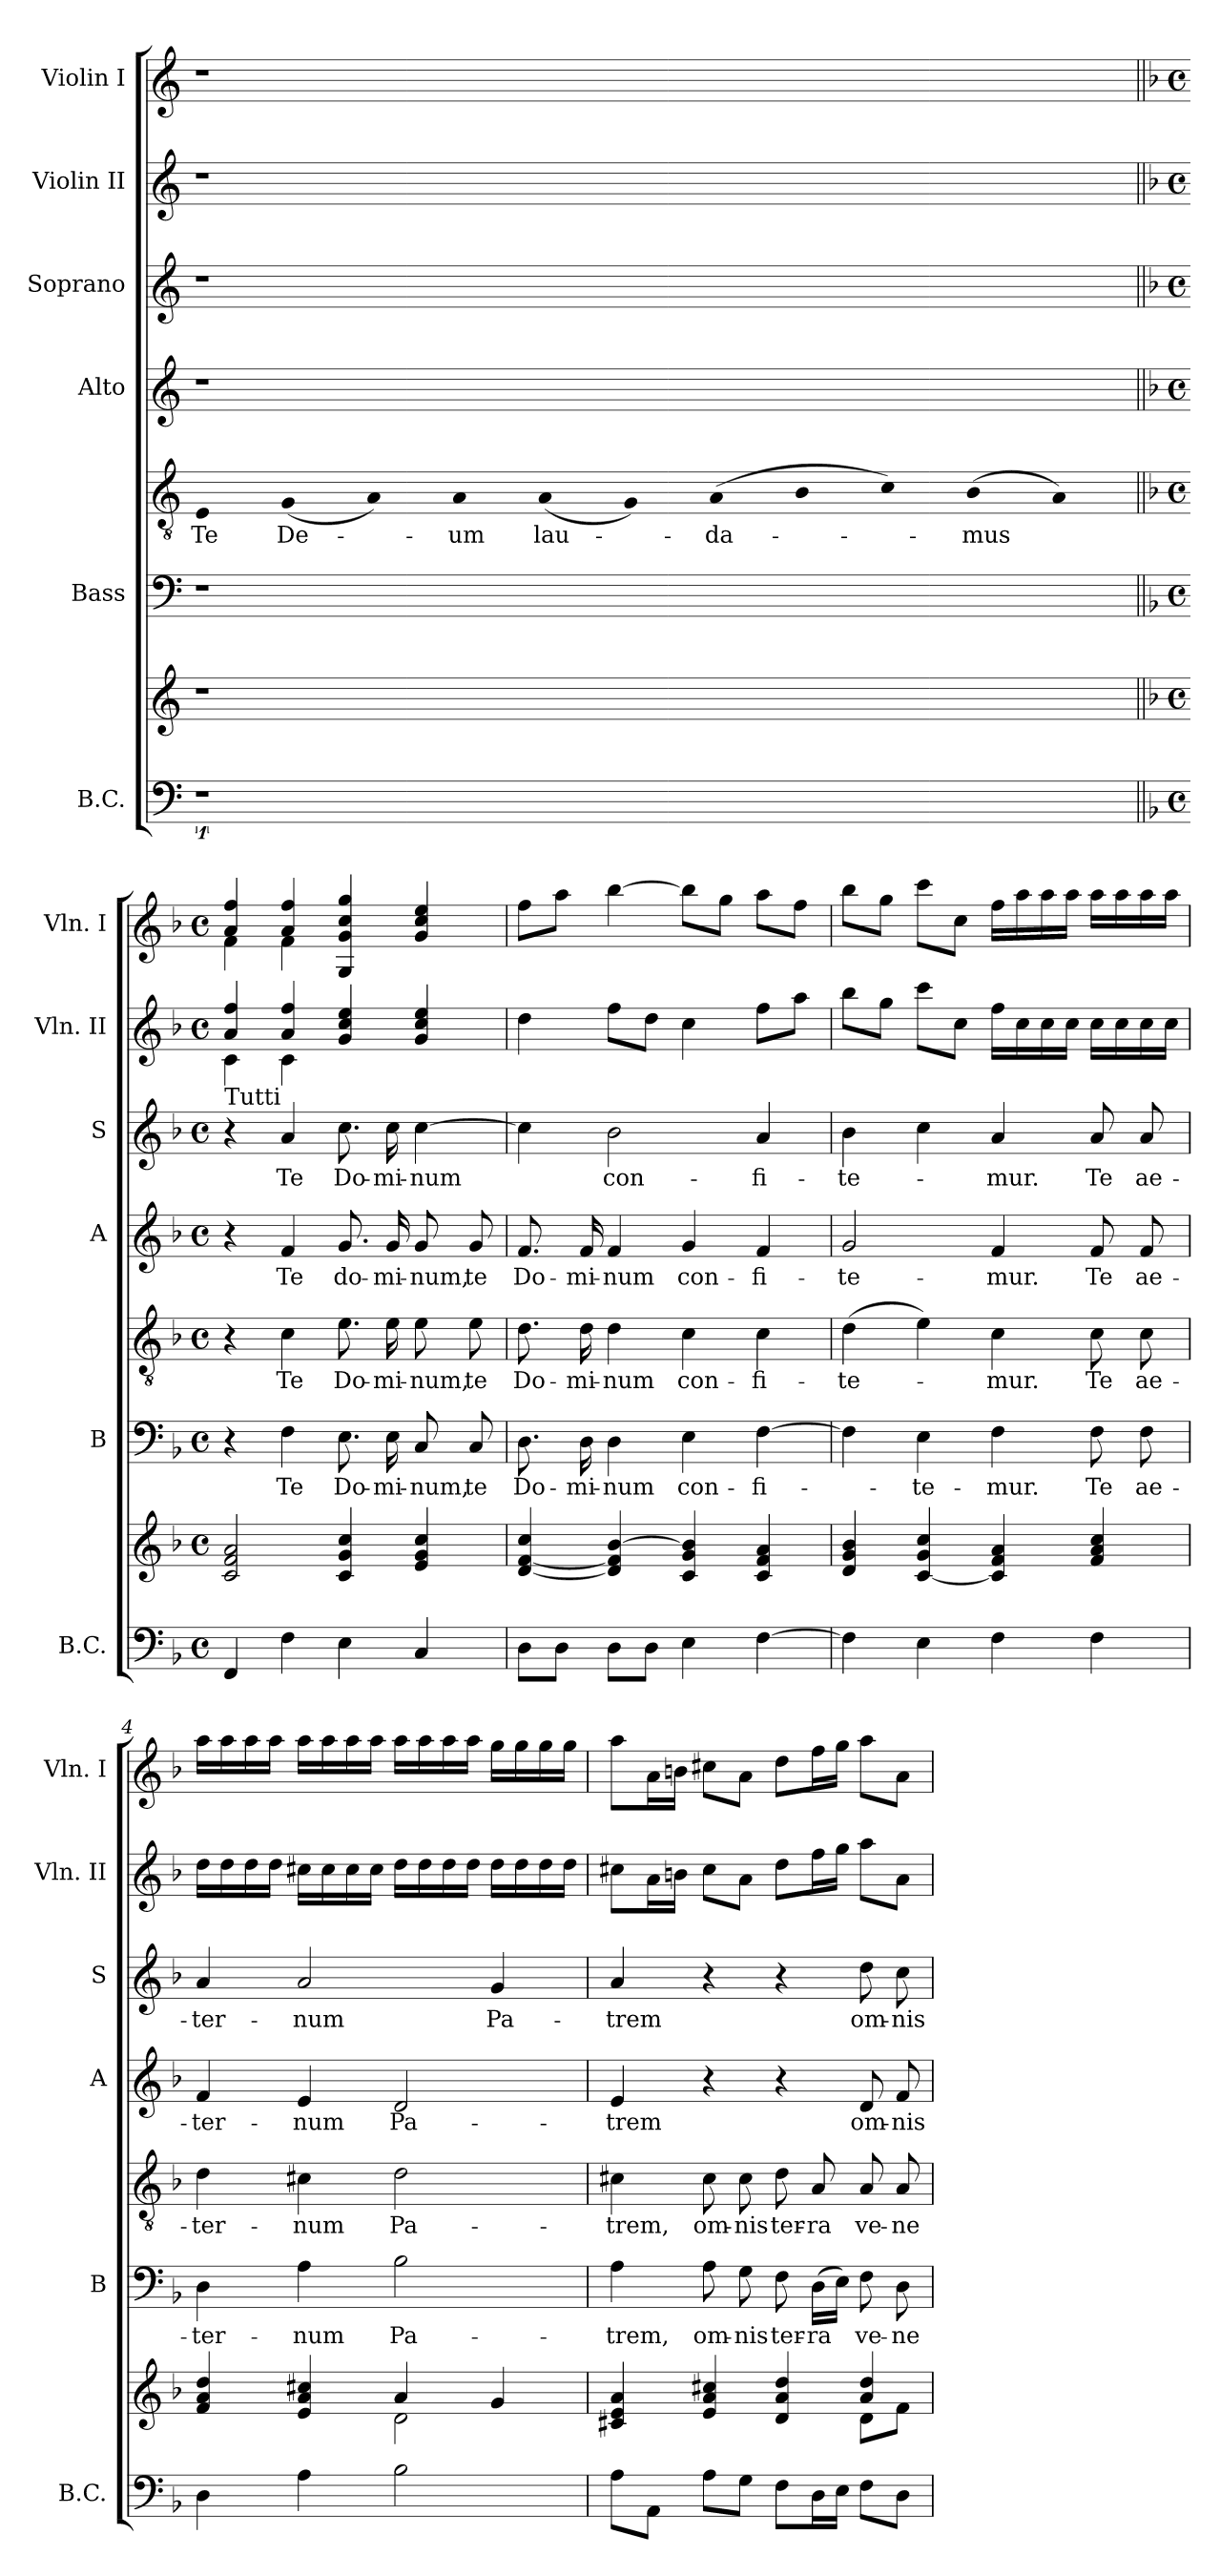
**kern	**kern	**kern	**text	**kern	**text	**kern	**text	**kern	**text	**kern	**kern
*part7	*part7	*part6	*part6	*part5	*part5	*part4	*part4	*part3	*part3	*part2	*part1
*staff8	*staff7	*staff6	*staff6	*staff5	*staff5	*staff4	*staff4	*staff3	*staff3	*staff2	*staff1
*I"B.C.	*	*I"Bass	*	*	*	*I"Alto	*	*I"Soprano	*	*I"Violin II	*I"Violin I
*I'B.C.	*	*I'B	*	*	*	*I'A	*	*I'S	*	*I'Vln. II	*I'Vln. I
*clefF4	*clefG2	*clefF4	*	*clefGv2	*	*clefG2	*	*clefG2	*	*clefG2	*clefG2
*k[]	*k[]	*k[]	*	*k[]	*	*k[]	*	*k[]	*	*k[]	*k[]
*C:	*C:	*C:	*	*C:	*	*C:	*	*C:	*	*C:	*C:
=	=	=	=	=	=	=	=	=	=	=	=
!	!	!	!	!LO:N:head=solid	!LO:LY:b	!	!	!	!	!	!
1%11r	1r	1r	.	1E	Te	1r	.	1r	.	1r	1r
!	!	!	!	!LO:N:head=solid	!LO:LY:b	!	!	!	!	!	!
.	000ryy	000ryy	.	(<1G	De-	000ryy	.	000ryy	.	000ryy	000ryy
!	!	!	!	!LO:N:head=solid	!	!	!	!	!	!	!
.	.	.	.	1A)	.	.	.	.	.	.	.
!	!	!	!	!LO:N:head=solid	!LO:LY:b	!	!	!	!	!	!
.	.	.	.	1A	-um	.	.	.	.	.	.
!	!	!	!	!LO:N:head=solid	!LO:LY:b	!	!	!	!	!	!
.	.	.	.	(<1A	lau-	.	.	.	.	.	.
!	!	!	!	!LO:N:head=solid	!	!	!	!	!	!	!
.	.	.	.	1G)	.	.	.	.	.	.	.
!	!	!	!	!LO:N:head=solid	!LO:LY:b	!	!	!	!	!	!
.	.	.	.	(>1A	-da-	.	.	.	.	.	.
!	!	!	!	!LO:N:head=solid	!	!	!	!	!	!	!
.	.	.	.	1B	.	.	.	.	.	.	.
!	!	!	!	!LO:N:head=solid	!	!	!	!	!	!	!
.	.	.	.	1c)	.	.	.	.	.	.	.
!	!	!	!	!LO:N:head=solid	!LO:LY:b	!	!	!	!	!	!
.	0ryy	0ryy	.	(>1B	-mus	0ryy	.	0ryy	.	0ryy	0ryy
!	!	!	!	!LO:N:head=solid	!	!	!	!	!	!	!
.	.	.	.	1A)	.	.	.	.	.	.	.
!!LO:LB:g=z
=1||	=1||	=1||	=1||	=1||	=1||	=1||	=1||	=1||	=1||	=1||	=1||
*k[b-]	*k[b-]	*k[b-]	*	*k[b-]	*	*k[b-]	*	*k[b-]	*	*k[b-]	*k[b-]
*F:	*F:	*F:	*	*F:	*	*F:	*	*F:	*	*F:	*F:
*M4/4	*M4/4	*M4/4	*	*M4/4	*	*M4/4	*	*M4/4	*	*M4/4	*M4/4
*met(c)	*met(c)	*met(c)	*	*met(c)	*	*met(c)	*	*met(c)	*	*met(c)	*met(c)
*	*	*	*	*	*	*	*	*	*	*^	*^
!	!	!	!	!	!	!	!	!LO:TX:a:t=Tutti	!	!	!	!	!
4FF/	2c/ 2f/ 2a/	4r	.	4r	.	4r	.	4r	.	4a/ 4ff/	4c\	4a/ 4ff/	4f\
!	!	!	!LO:LY:b	!	!LO:LY:b	!	!LO:LY:b	!	!LO:LY:b	!	!	!	!
4F\	.	4F\	Te	4c\	Te	4f/	Te	4a/	Te	4a/ 4ff/	4c\	4a/ 4ff/	4f\
!	!	!	!LO:LY:b	!	!LO:LY:b	!	!LO:LY:b	!	!LO:LY:b	!	!	!	!
4E\	4c/ 4g/ 4cc/	8.E\	Do-	8.e\	Do-	8.g/	do-	8.cc\	Do-	4g/ 4cc/ 4ee/	2ryy	4G/ 4g/ 4cc/ 4gg/	2ryy
!	!	!	!LO:LY:b	!	!LO:LY:b	!	!LO:LY:b	!	!LO:LY:b	!	!	!	!
.	.	16E\	-mi-	16e\	-mi-	16g/	-mi-	16cc\	-mi-	.	.	.	.
!	!	!	!LO:LY:b	!	!LO:LY:b	!	!LO:LY:b	!	!LO:LY:b	!	!	!	!
4C/	4e/ 4g/ 4cc/	8C/	-num,	8e\	-num,	8g/	-num,	[4cc\	-num	4g/ 4cc/ 4ee/	.	4g/ 4cc/ 4ee/	.
!	!	!	!LO:LY:b	!	!LO:LY:b	!	!LO:LY:b	!	!	!	!	!	!
.	.	8C/	te	8e\	te	8g/	te	.	.	.	.	.	.
*	*	*	*	*	*	*	*	*	*	*v	*v	*	*
*	*	*	*	*	*	*	*	*	*	*	*v	*v
=2	=2	=2	=2	=2	=2	=2	=2	=2	=2	=2	=2
!	!	!	!LO:LY:b	!	!LO:LY:b	!	!LO:LY:b	!	!	!	!
8D\L	[4d/ [4f/ 4cc/	8.D\	Do-	8.d\	Do-	8.f/	Do-	4cc\]	.	4dd\	8ff\L
8D\J	.	.	.	.	.	.	.	.	.	.	8aa\J
!	!	!	!LO:LY:b	!	!LO:LY:b	!	!LO:LY:b	!	!	!	!
.	.	16D\	-mi-	16d\	-mi-	16f/	-mi-	.	.	.	.
!	!	!	!LO:LY:b	!	!LO:LY:b	!	!LO:LY:b	!	!LO:LY:b	!	!
8D\L	4d/] 4f/] [4b-/	4D\	-num	4d\	-num	4f/	-num	2b-\	con-	8ff\L	[4bb-\
8D\J	.	.	.	.	.	.	.	.	.	8dd\J	.
!	!	!	!LO:LY:b	!	!LO:LY:b	!	!LO:LY:b	!	!	!	!
4E\	4c/ 4g/ 4b-/]	4E\	con-	4c\	con-	4g/	con-	.	.	4cc\	8bb-\L]
.	.	.	.	.	.	.	.	.	.	.	8gg\J
!	!	!	!LO:LY:b	!	!LO:LY:b	!	!LO:LY:b	!	!LO:LY:b	!	!
[4F\	4c/ 4f/ 4a/	[4F\	-fi-	4c\	-fi-	4f/	-fi-	4a/	-fi-	8ff\L	8aa\L
.	.	.	.	.	.	.	.	.	.	8aa\J	8ff\J
=3	=3	=3	=3	=3	=3	=3	=3	=3	=3	=3	=3
!	!	!	!	!	!LO:LY:b	!	!LO:LY:b	!	!LO:LY:b	!	!
4F\]	4d/ 4g/ 4b-/	4F\]	.	(>4d\	-te-	2g/	-te-	4b-\	-te-	8bb-\L	8bb-\L
.	.	.	.	.	.	.	.	.	.	8gg\J	8gg\J
!	!	!	!LO:LY:b	!	!	!	!	!	!	!	!
4E\	[4c/ 4g/ 4cc/	4E\	-te-	4e\)	.	.	.	4cc\	.	8ccc\L	8ccc\L
.	.	.	.	.	.	.	.	.	.	8cc\J	8cc\J
!	!	!	!LO:LY:b	!	!LO:LY:b	!	!LO:LY:b	!	!LO:LY:b	!	!
4F\	4c/] 4f/ 4a/	4F\	-mur.	4c\	-mur.	4f/	-mur.	4a/	-mur.	16ff\LL	16ff\LL
.	.	.	.	.	.	.	.	.	.	16cc\	16aa\
.	.	.	.	.	.	.	.	.	.	16cc\	16aa\
.	.	.	.	.	.	.	.	.	.	16cc\JJ	16aa\JJ
!	!	!	!LO:LY:b	!	!LO:LY:b	!	!LO:LY:b	!	!LO:LY:b	!	!
4F\	4f/ 4a/ 4cc/	8F\	Te	8c\	Te	8f/	Te	8a/	Te	16cc\LL	16aa\LL
.	.	.	.	.	.	.	.	.	.	16cc\	16aa\
!	!	!	!LO:LY:b	!	!LO:LY:b	!	!LO:LY:b	!	!LO:LY:b	!	!
.	.	8F\	ae-	8c\	ae-	8f/	ae-	8a/	ae-	16cc\	16aa\
.	.	.	.	.	.	.	.	.	.	16cc\JJ	16aa\JJ
=4	=4	=4	=4	=4	=4	=4	=4	=4	=4	=4	=4
*	*^	*	*	*	*	*	*	*	*	*	*
!	!	!	!	!LO:LY:b	!	!LO:LY:b	!	!LO:LY:b	!	!LO:LY:b	!	!
4D\	4f/ 4a/ 4dd/	2ryy	4D\	-ter-	4d\	-ter-	4f/	-ter-	4a/	-ter-	16dd\LL	16aa\LL
.	.	.	.	.	.	.	.	.	.	.	16dd\	16aa\
.	.	.	.	.	.	.	.	.	.	.	16dd\	16aa\
.	.	.	.	.	.	.	.	.	.	.	16dd\JJ	16aa\JJ
!	!	!	!	!LO:LY:b	!	!LO:LY:b	!	!LO:LY:b	!	!LO:LY:b	!	!
4A\	4e/ 4a/ 4cc#X/	.	4A\	-num	4c#X\	-num	4e/	-num	2a/	-num	16cc#X\LL	16aa\LL
.	.	.	.	.	.	.	.	.	.	.	16cc#\	16aa\
.	.	.	.	.	.	.	.	.	.	.	16cc#\	16aa\
.	.	.	.	.	.	.	.	.	.	.	16cc#\JJ	16aa\JJ
!	!	!	!	!LO:LY:b	!	!LO:LY:b	!	!LO:LY:b	!	!	!	!
2B-\	4a/	2d\	2B-\	Pa-	2d\	Pa-	2d/	Pa-	.	.	16dd\LL	16aa\LL
.	.	.	.	.	.	.	.	.	.	.	16dd\	16aa\
.	.	.	.	.	.	.	.	.	.	.	16dd\	16aa\
.	.	.	.	.	.	.	.	.	.	.	16dd\JJ	16aa\JJ
!	!	!	!	!	!	!	!	!	!	!LO:LY:b	!	!
.	4g/	.	.	.	.	.	.	.	4g/	Pa-	16dd\LL	16gg\LL
.	.	.	.	.	.	.	.	.	.	.	16dd\	16gg\
.	.	.	.	.	.	.	.	.	.	.	16dd\	16gg\
.	.	.	.	.	.	.	.	.	.	.	16dd\JJ	16gg\JJ
!!LO:PB:g=z
=5	=5	=5	=5	=5	=5	=5	=5	=5	=5	=5	=5	=5
!	!	!	!	!LO:LY:b	!	!LO:LY:b	!	!LO:LY:b	!	!LO:LY:b	!	!
8A\L	4c#X/ 4e/ 4a/	2.ryy	4A\	-trem,	4c#X\	-trem,	4e/	-trem	4a/	-trem	8cc#X\L	8aa\L
8AA\J	.	.	.	.	.	.	.	.	.	.	16a\L	16a\L
.	.	.	.	.	.	.	.	.	.	.	16bn\JJ	16bn\JJ
!	!	!	!	!LO:LY:b	!	!LO:LY:b	!	!	!	!	!	!
8A\L	4e/ 4a/ 4cc#X/	.	8A\	om-	8c#\	om-	4r	.	4r	.	8cc#\L	8cc#X\L
!	!	!	!	!LO:LY:b	!	!LO:LY:b	!	!	!	!	!	!
8G\J	.	.	8G\	-nis	8c#\	-nis	.	.	.	.	8a\J	8a\J
!	!	!	!	!LO:LY:b	!	!LO:LY:b	!	!	!	!	!	!
8F\L	4d/ 4a/ 4dd/	.	8F\	ter-	8d\	ter-	4r	.	4r	.	8dd\L	8dd\L
!	!	!	!	!LO:LY:b	!	!LO:LY:b	!	!	!	!	!	!
16D\L	.	.	(>16D\LL	-ra	8A/	-ra	.	.	.	.	16ff\L	16ff\L
16E\JJ	.	.	16E\JJ)	.	.	.	.	.	.	.	16gg\JJ	16gg\JJ
!	!	!	!	!LO:LY:b	!	!LO:LY:b	!	!LO:LY:b	!	!LO:LY:b	!	!
8F\L	4a/ 4dd/	8d\L	8F\	ve-	8A/	ve-	8d/	om-	8dd\	om-	8aa\L	8aa\L
!	!	!	!	!LO:LY:b	!	!LO:LY:b	!	!LO:LY:b	!	!LO:LY:b	!	!
8D\J	.	8f\J	8D\	-ne-	8A/	-ne-	8f/	-nis	8cc\	-nis	8a\J	8a\J
*	*v	*v	*	*	*	*	*	*	*	*	*	*
=	=	=	=	=	=	=	=	=	=	=	=
*-	*-	*-	*-	*-	*-	*-	*-	*-	*-	*-	*-
